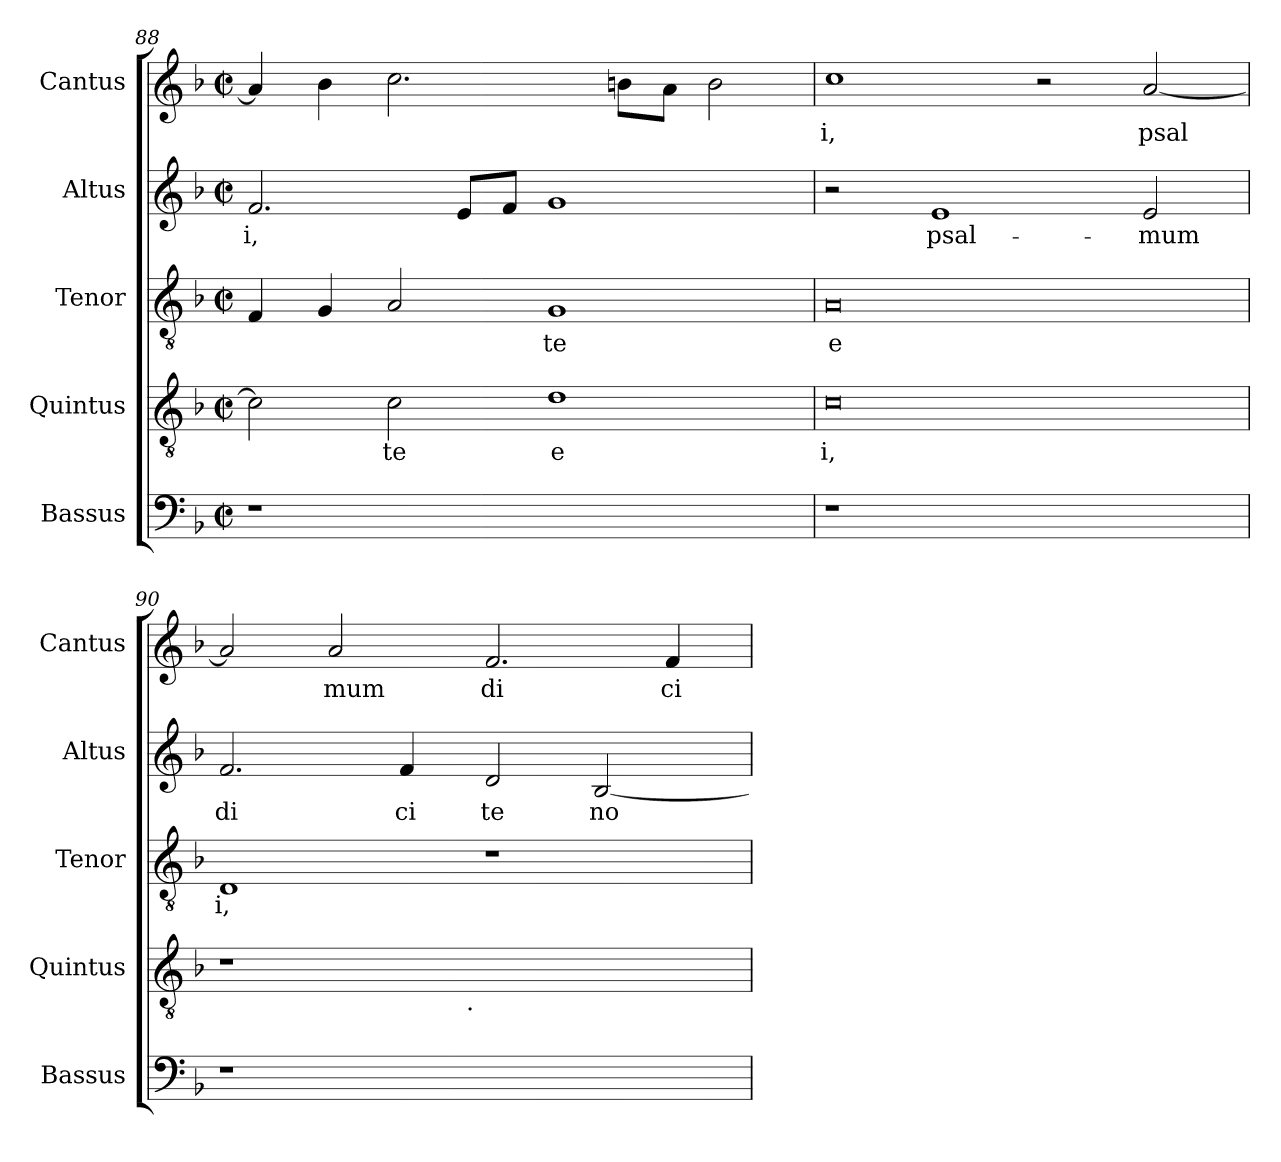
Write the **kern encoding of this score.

**kern	**kern	**text	**kern	**text	**kern	**text	**kern	**text
*part5	*part4	*part4	*part3	*part3	*part2	*part2	*part1	*part1
*staff5	*staff4	*staff4	*staff3	*staff3	*staff2	*staff2	*staff1	*staff1
*I"Bassus	*I"Quintus	*	*I"Tenor	*	*I"Altus	*	*I"Cantus	*
*I'Bassus	*I'Quintus	*	*I'Tenor	*	*I'Altus	*	*I'Cantus	*
*clefF4	*clefGv2	*	*clefGv2	*	*clefG2	*	*clefG2	*
*k[b-]	*k[b-]	*	*k[b-]	*	*k[b-]	*	*k[b-]	*
*F:	*F:	*	*F:	*	*F:	*	*F:	*
*M2/2	*M2/2	*	*M2/2	*	*M2/2	*	*M2/2	*
*met(c|)	*met(c|)	*	*met(c|)	*	*met(c|)	*	*met(c|)	*
=88	=88	=88	=88	=88	=88	=88	=88	=88
!	!	!LO:LY:b:cj	!	!LO:LY:b:cj	!	!LO:LY:b:cj	!	!LO:LY:b:cj
1r	2c\]	.	4F/	.	2.f/	-i,	4a/]	.
!	!	!	!	!LO:LY:b:cj	!	!	!	!LO:LY:b:cj
.	.	.	4G/	.	.	.	4b-\	.
!	!	!LO:LY:b:cj	!	!LO:LY:b:cj	!	!	!	!LO:LY:b:cj
.	2c\	te	2A/	.	.	.	2.cc\	.
!	!	!	!	!	!	!LO:LY:b:cj	!	!
.	.	.	.	.	8e/L	.	.	.
!	!	!	!	!	!	!LO:LY:b:cj	!	!
.	.	.	.	.	8f/J	.	.	.
!	!	!LO:LY:b:cj	!	!LO:LY:b:cj	!	!LO:LY:b:cj	!	!
1ryy	1d	e	1G	te	1g	.	.	.
!	!	!	!	!	!	!	!	!LO:LY:b:cj
.	.	.	.	.	.	.	8b\L	.
!	!	!	!	!	!	!	!	!LO:LY:b:cj
.	.	.	.	.	.	.	8a\J	.
!	!	!	!	!	!	!	!	!LO:LY:b:cj
.	.	.	.	.	.	.	2b\	.
=89	=89	=89	=89	=89	=89	=89	=89	=89
!	!	!LO:LY:b:cj	!	!LO:LY:b:cj	!	!	!	!LO:LY:b:cj
1r	0c	i,	0A	e	2r	.	1cc	i,
!	!	!	!	!	!	!LO:LY:b:cj	!	!
.	.	.	.	.	1e	psal-	.	.
1ryy	.	.	.	.	.	.	2r	.
!	!	!	!	!	!	!LO:LY:b:cj	!	!LO:LY:b:cj
.	.	.	.	.	2e/	-mum	[<2a/	psal
!!LO:LB:g=z
=90	=90	=90	=90	=90	=90	=90	=90	=90
!	!	!	!	!LO:LY:b:cj	!	!LO:LY:b:cj	!	!LO:LY:b:cj
*	*^	*	*	*	*	*	*	*
1r	1r	2ryy	.	1D	i,	2.f/	di	2a/]	.
!	!	!	!	!	!	!	!	!	!LO:LY:b:cj
.	.	4...ryy	.	.	.	.	.	2a/	mum
!	!	!	!	!	!	!	!LO:LY:b:cj	!	!
.	.	.	.	.	.	4f/	ci	.	.
!	!	!LO:TX:b:t=.	!	!	!	!	!	!	!
.	.	1ryy	.	.	.	.	.	.	.
!	!	!	!	!	!	!	!LO:LY:b:cj	!	!LO:LY:b:cj
1ryy	1ryy	.	.	1r	.	2d/	te	2.f/	di
!	!	!	!	!	!	!	!LO:LY:b:cj	!	!
.	.	.	.	.	.	[<2B-/	no	.	.
!	!	!	!	!	!	!	!	!	!LO:LY:b:cj
.	.	.	.	.	.	.	.	4f/	ci
.	.	32ryy	.	.	.	.	.	.	.
*	*v	*v	*	*	*	*	*	*	*
=	=	=	=	=	=	=	=	=
*-	*-	*-	*-	*-	*-	*-	*-	*-
